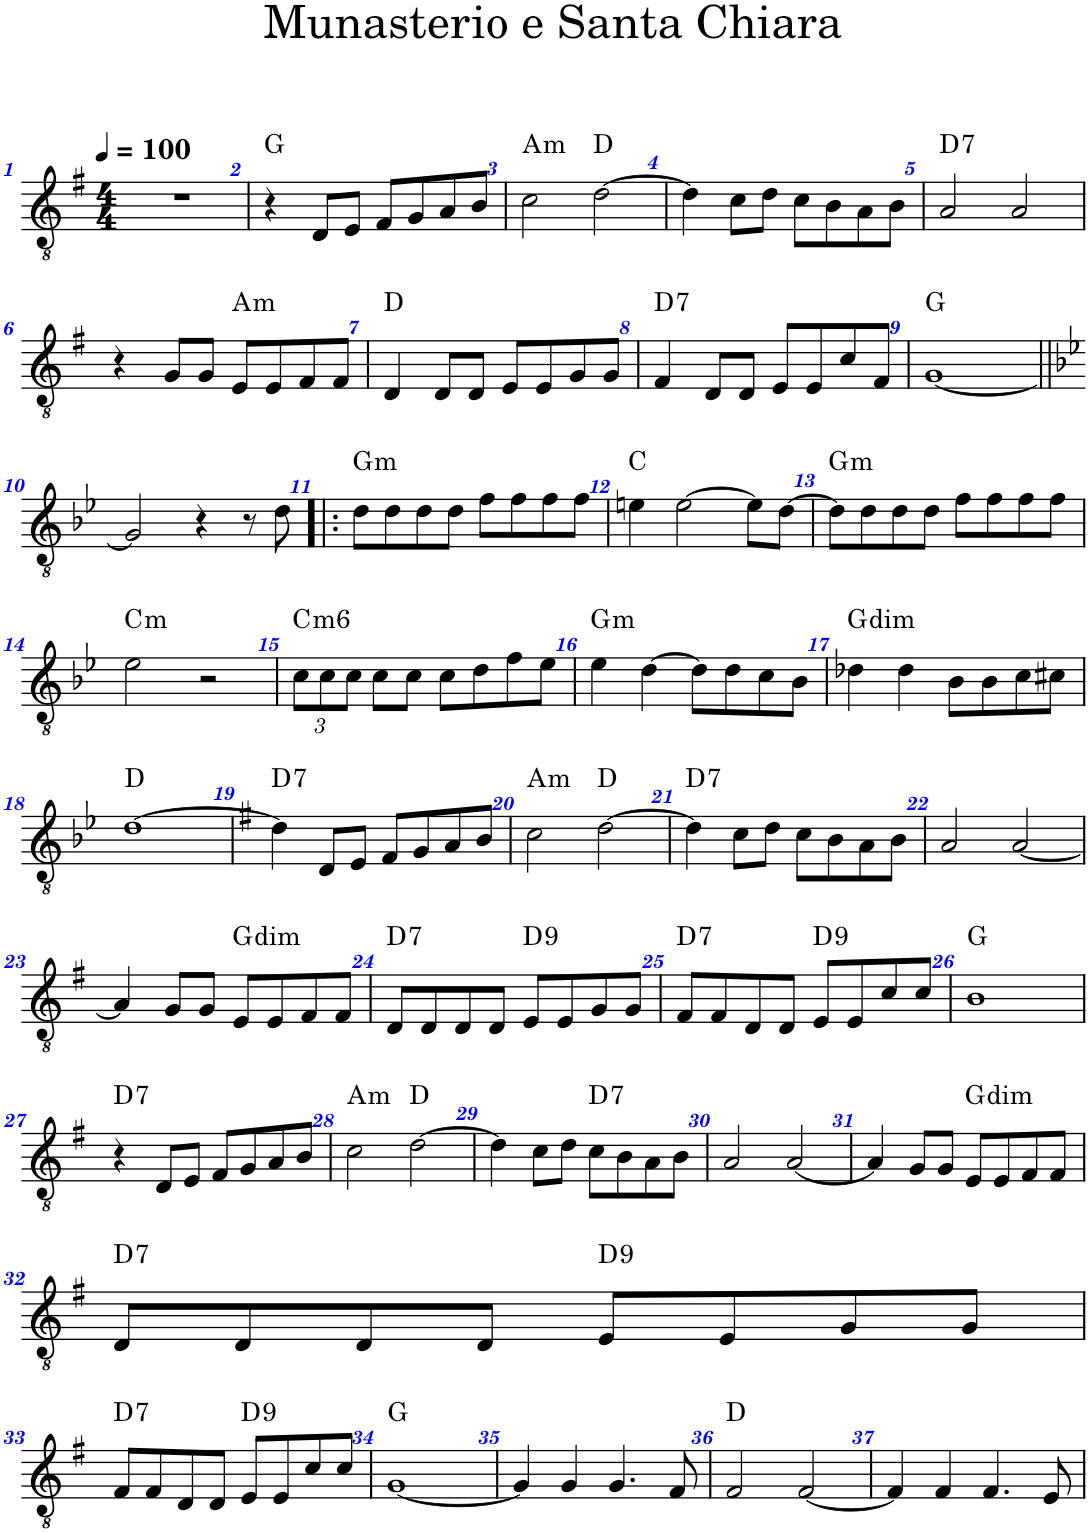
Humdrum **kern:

**kern	**harte
*part1	*part1
*staff1	*
*I"Chitarra elettrica	*
*clefGv2	*
*k[f#]	*
*M4/4	*
*MM100	*
=1	=1
1r	.
=2	=2
4r	G:maj
8D/L	.
8E/J	.
8F#/L	.
8G/	.
8A/	.
8B/J	.
=3	=3
!	!LO:H:kt=m
2c\	A:min
[2d\	D:maj
=4	=4
4d\]	.
8c\L	.
8d\J	.
8c\L	.
8B\	.
8A\	.
8B\J	.
=5	=5
!	!LO:H:kt=7
2A/	D:7
2A/	.
!!LO:LB:g=z
=6	=6
4r	.
8G/L	.
8G/J	.
!	!LO:H:kt=m
8E/L	A:min
8E/	.
8F#/	.
8F#/J	.
=7	=7
4D/	D:maj
8D/L	.
8D/J	.
8E/L	.
8E/	.
8G/	.
8G/J	.
=8	=8
!	!LO:H:kt=7
4F#/	D:7
8D/L	.
8D/J	.
8E/L	.
8E/	.
8c/	.
8F#/J	.
=9	=9
[1G	G:maj
!!LO:LB:g=z
=10||	=10||
*k[b-e-]	*
2G/]	.
4r	.
8r	.
8d\	.
=11!|:	=11!|:
!	!LO:H:kt=m
8d\L	G:min
8d\	.
8d\	.
8d\J	.
8f\L	.
8f\	.
8f\	.
8f\J	.
=12	=12
4en\	C:maj
[2e\	.
8e\L]	.
[8d\J	.
=13	=13
!	!LO:H:kt=m
8d\L]	G:min
8d\	.
8d\	.
8d\J	.
8f\L	.
8f\	.
8f\	.
8f\J	.
!!LO:LB:g=z
=14	=14
!	!LO:H:kt=m
2e-\	C:min
2r	.
=15	=15
*Xbrackettup	*
!	!LO:H:kt=m6
12c\L	C:min6
12c\	.
12c\J	.
8c\L	.
8c\J	.
8c\L	.
8d\	.
8f\	.
8e-\J	.
=16	=16
!	!LO:H:kt=m
4e-\	G:min
[4d\	.
8d\L]	.
8d\	.
8c\	.
8B-\J	.
=17	=17
!	!LO:H:kt=dim
4d-X\	G:dim
4d-\	.
8B-\L	.
8B-\	.
8c\	.
8c#X\J	.
!!LO:LB:g=z
=18	=18
[1d	D:maj
=19	=19
*k[f#]	*
!	!LO:H:kt=7
4d\]	D:7
8D/L	.
8E/J	.
8F#/L	.
8G/	.
8A/	.
8B/J	.
=20	=20
!	!LO:H:kt=m
2c\	A:min
[2d\	D:maj
=21	=21
!	!LO:H:kt=7
4d\]	D:7
8c\L	.
8d\J	.
8c\L	.
8B\	.
8A\	.
8B\J	.
=22	=22
2A/	.
[2A/	.
!!LO:LB:g=z
=23	=23
4A/]	.
8G/L	.
8G/J	.
!	!LO:H:kt=dim
8E/L	G:dim
8E/	.
8F#/	.
8F#/J	.
=24	=24
!	!LO:H:kt=7
8D/L	D:7
8D/	.
8D/	.
8D/J	.
!	!LO:H:kt=9
8E/L	D:9
8E/	.
8G/	.
8G/J	.
=25	=25
!	!LO:H:kt=7
8F#/L	D:7
8F#/	.
8D/	.
8D/J	.
!	!LO:H:kt=9
8E/L	D:9
8E/	.
8c/	.
8c/J	.
=26	=26
1B	G:maj
!!LO:LB:g=z
=27	=27
!	!LO:H:kt=7
4r	D:7
8D/L	.
8E/J	.
8F#/L	.
8G/	.
8A/	.
8B/J	.
=28	=28
!	!LO:H:kt=m
2c\	A:min
[2d\	D:maj
=29	=29
4d\]	.
8c\L	.
8d\J	.
!	!LO:H:kt=7
8c\L	D:7
8B\	.
8A\	.
8B\J	.
=30	=30
2A/	.
[2A/	.
=31	=31
4A/]	.
8G/L	.
8G/J	.
!	!LO:H:kt=dim
8E/L	G:dim
8E/	.
8F#/	.
8F#/J	.
!!LO:LB:g=z
=32	=32
!	!LO:H:kt=7
8D/L	D:7
8D/	.
8D/	.
8D/J	.
!	!LO:H:kt=9
8E/L	D:9
8E/	.
8G/	.
8G/J	.
!!LO:LB:g=z
=33	=33
!	!LO:H:kt=7
8F#/L	D:7
8F#/	.
8D/	.
8D/J	.
!	!LO:H:kt=9
8E/L	D:9
8E/	.
8c/	.
8c/J	.
=34	=34
[1G	G:maj
=35	=35
4G/]	.
4G/	.
4.G/	.
8F#/	.
=36	=36
2F#/	D:maj
[2F#/	.
=37	=37
4F#/]	.
4F#/	.
4.F#/	.
8E/	.
=	=
*-	*-
